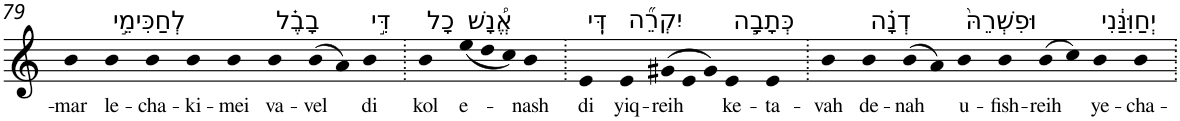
**kern	**text
*part1	*part1
*staff1	*staff1
*I"Piano	*
*I'Pno	*
!!LO:PB:g=z
*clefG2	*
*k[]	*
=79	=79
!	!LO:LY:b
4b	-mar
!LO:TX:a:t=לְחַכִּימֵ֣י	!
!	!LO:LY:b
4b	le-
!	!LO:LY:b
4b	-cha-
!	!LO:LY:b
4b	-ki-
!	!LO:LY:b
4b	-mei
!LO:TX:a:t=בָבֶ֗ל	!
!	!LO:LY:b
4b	va-
!	!LO:LY:b
(>8b	-vel
8a)	.
!LO:TX:a:t=דִּ֣י	!
!	!LO:LY:b
4b	di
=80.	=80.
!LO:TX:a:t=כָל	!
!	!LO:LY:b
4b	kol
*Xtuplet	*
!LO:TX:a:t=אֱ֠נָשׁ	!
!	!LO:LY:b
(<12ee	e-
12dd	.
12cc)	.
!	!LO:LY:b
4b	-nash
=81.	=81.
!LO:TX:a:t=דִּֽי	!
!	!LO:LY:b
4e	di
!LO:TX:a:t=יִקְרֵ֞ה	!
!	!LO:LY:b
4e	yiq-
!	!LO:LY:b
(>12g#X	-reih
12e	.
12g#)	.
!LO:TX:a:t=כְּתָבָ֣ה	!
!	!LO:LY:b
4e	ke-
!	!LO:LY:b
4e	-ta-
=82.	=82.
!	!LO:LY:b
4b	-vah
!LO:TX:a:t=דְנָ֗ה	!
!	!LO:LY:b
4b	de-
!	!LO:LY:b
(>8b	-nah
8a)	.
!LO:TX:a:t=וּפִשְׁרֵהּ֙	!
!	!LO:LY:b
4b	u-
!	!LO:LY:b
4b	-fish-
!	!LO:LY:b
(>8b	-reih
8cc)	.
!LO:TX:a:t=יְחַוִּנַּ֔נִי	!
!	!LO:LY:b
4b	ye-
!	!LO:LY:b
4b	-cha-
=.	=.
*-	*-
